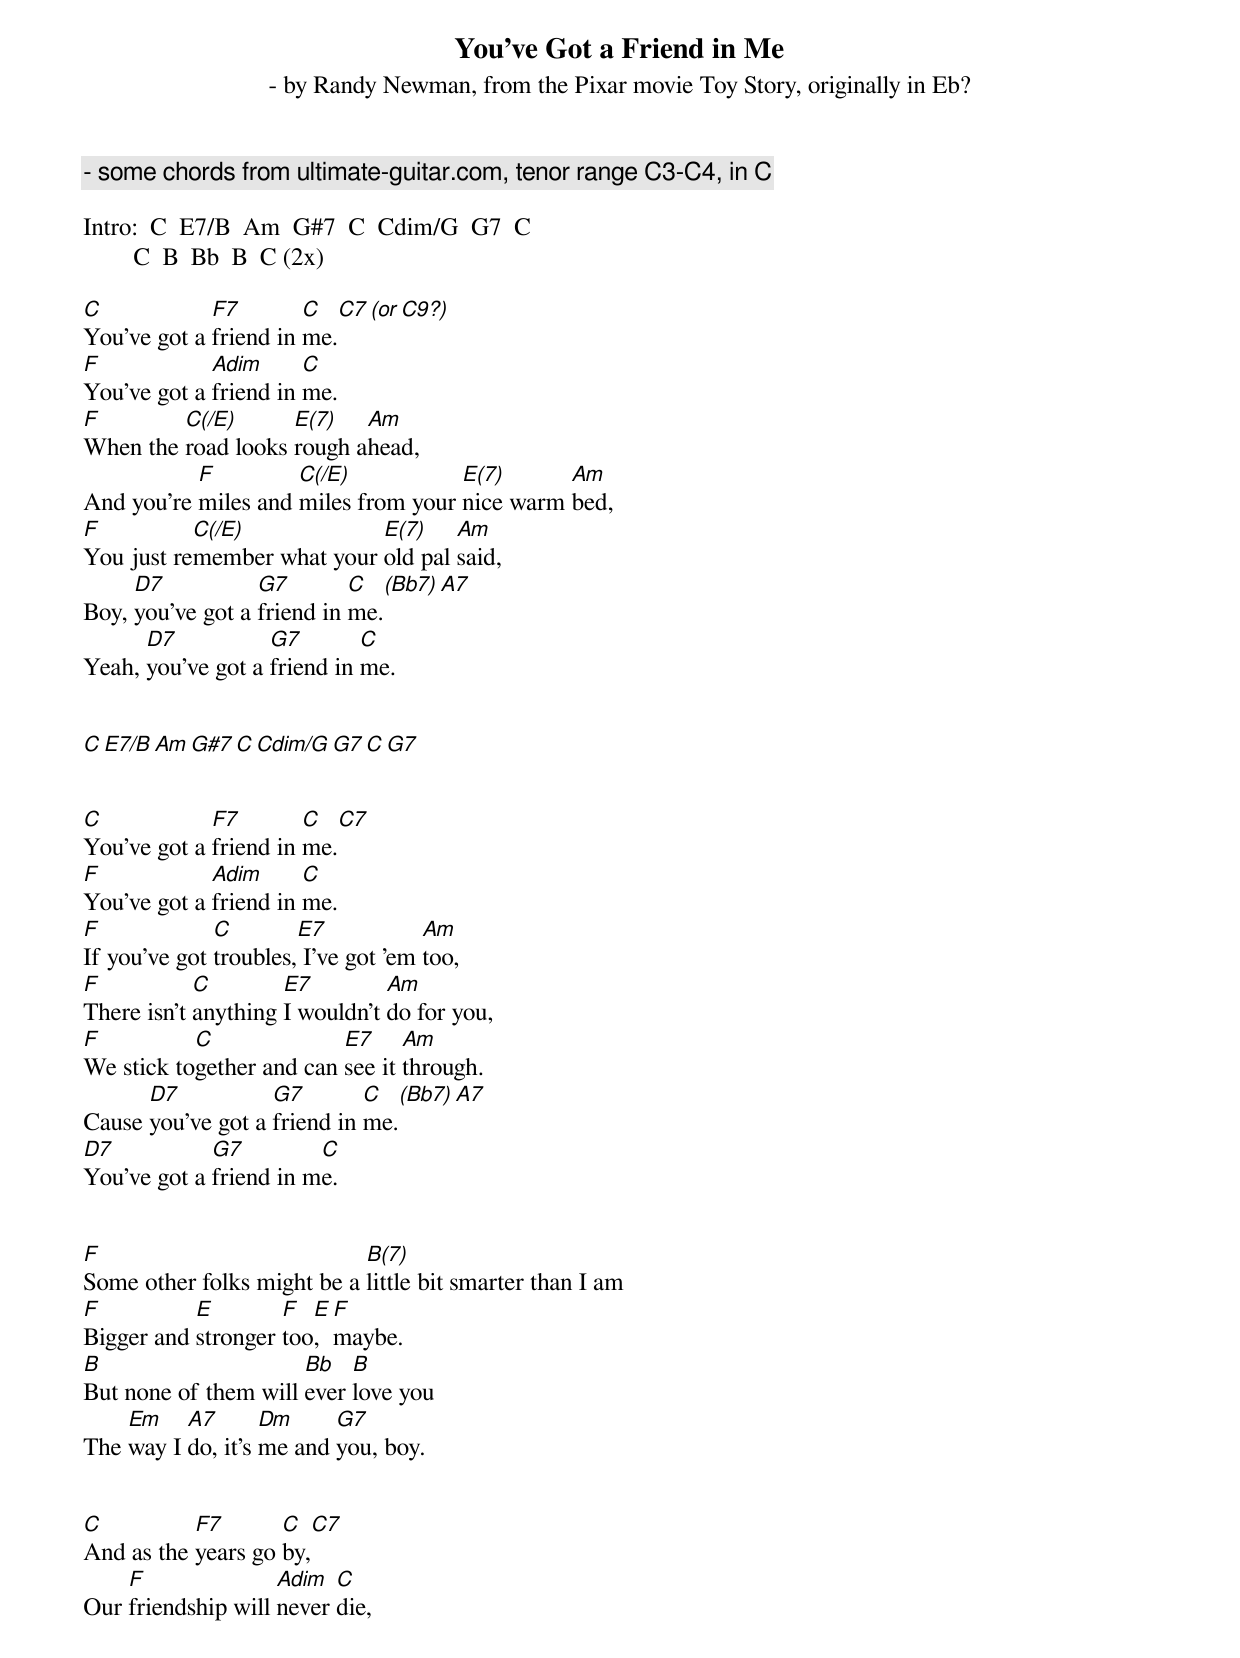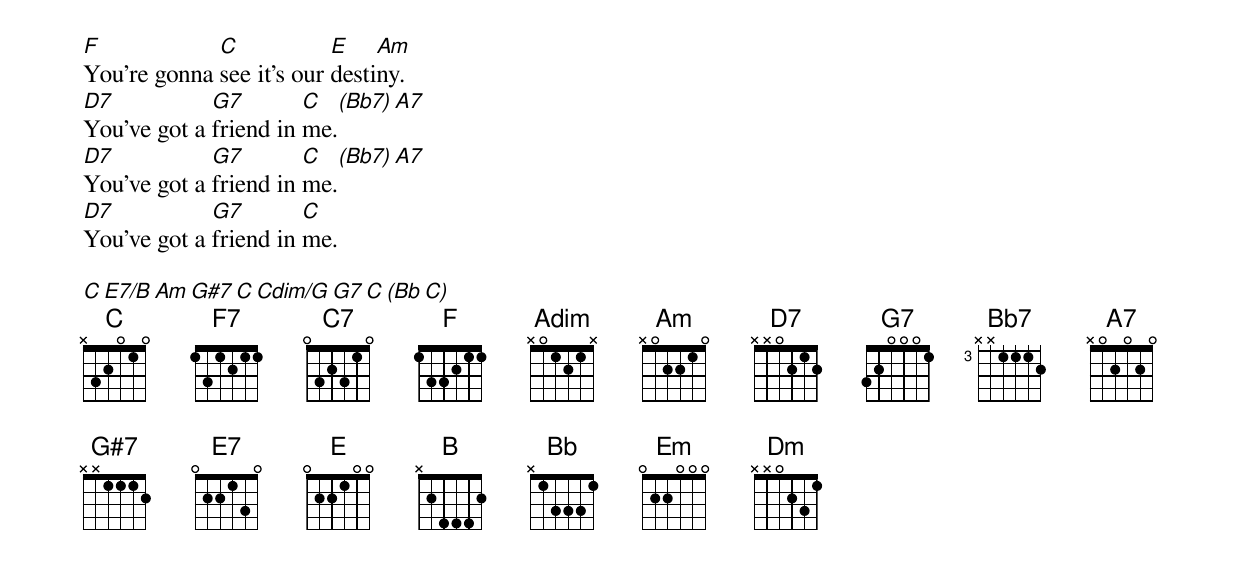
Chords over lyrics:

You've Got a Friend in Me
 - by Randy Newman, from the Pixar movie Toy Story, originally in Eb?
 - some chords from ultimate-guitar.com, tenor range C3-C4, in C

Intro:  C  E7/B  Am  G#7  C  Cdim/G  G7  C
        C  B  Bb  B  C (2x)

C            F7        C  C7 (or C9?)
You've got a friend in me.
F            Adim      C
You've got a friend in me.
F        C(/E)      E(7)   Am
When the road looks rough ahead,
           F         C(/E)           E(7)      Am
And you're miles and miles from your nice warm bed,
F          C(/E)            E(7)    Am
You just remember what your old pal said,
     D7           G7        C   (Bb7)  A7
Boy, you've got a friend in me.
      D7           G7        C
Yeah, you've got a friend in me.


C  E7/B  Am  G#7  C  Cdim/G  G7  C  G7


C            F7        C  C7
You've got a friend in me.
F            Adim      C
You've got a friend in me.
F             C        E7            Am
If you've got troubles, I've got 'em too,
F           C        E7         Am
There isn't anything I wouldn't do for you,
F          C              E7     Am
We stick together and can see it through.
      D7           G7        C   (Bb7)  A7
Cause you've got a friend in me.
D7           G7         C
You've got a friend in me.


F                           B(7)
Some other folks might be a little bit smarter than I am
F          E        F  E F
Bigger and stronger too, maybe.
B                     Bb   B
But none of them will ever love you
    Em    A7       Dm     G7
The way I do, it's me and you, boy.


C          F7       C  C7
And as the years go by,
    F               Adim  C
Our friendship will never die,
F            C            E    Am
You're gonna see it's our destiny.
D7           G7        C  (Bb7)  A7
You've got a friend in me.
D7           G7        C  (Bb7)  A7
You've got a friend in me.
D7           G7        C
You've got a friend in me.

C  E7/B  Am  G#7  C  Cdim/G  G7  C  (Bb  C)
